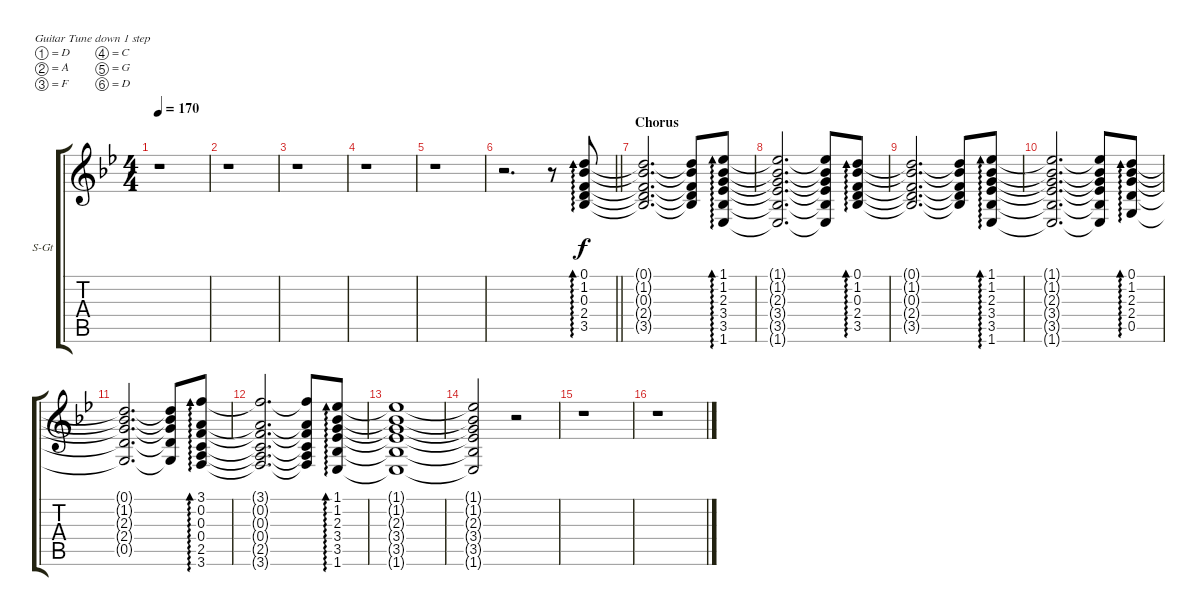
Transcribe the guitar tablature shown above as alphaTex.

\defaultSystemsLayout 4
\bracketExtendMode groupsimilarinstruments
\firstSystemTrackNameOrientation horizontal
\otherSystemsTrackNameOrientation horizontal
\track ("Guitar 6" "S-Gt") {instrument acousticguitarsteel}
\staff {score tabs}
\tuning (D4 A3 F3 C3 G2 D2)
\ts (4 4)
\tempo 170
\clef g2
\scale
0.333333
\ks bb
r.1{dy f} |
\scale
0.333333 r.1 |
\scale
0.333333 r.1 |
\scale
0.333333 r.1 |
\scale
0.333333 r.1 |
\barLineRight lightlight
r.2{d} r.8 (3.5 2.4 0.3 1.2 0.1).8{ad 0} |
\section ("" "Chorus")
(3.5{t} 2.4{t} 0.3{t} 1.2{t} 0.1{t}).2{d} (3.5{t} 2.4{t} 0.3{t} 1.2{t} 0.1{t}).8 (3.5 3.4 2.3 1.2 1.1 1.6).8{ad 0} |
(3.5{t} 3.4{t} 2.3{t} 1.2{t} 1.1{t} 1.6{t}).2{d} (3.5{t} 3.4{t} 2.3{t} 1.2{t} 1.1{t} 1.6{t}).8 (3.5 2.4 0.3 1.2 0.1).8{ad 0} |
(3.5{t} 2.4{t} 0.3{t} 1.2{t} 0.1{t}).2{d} (3.5{t} 2.4{t} 0.3{t} 1.2{t} 0.1{t}).8 (3.5 3.4 2.3 1.2 1.1 1.6).8{ad 0} |
(3.5{t} 3.4{t} 2.3{t} 1.2{t} 1.1{t} 1.6{t}).2{d} (3.5{t} 3.4{t} 2.3{t} 1.2{t} 1.1{t} 1.6{t}).8 (0.5 2.4 2.3 1.2 0.1).8{ad 0} |
(0.5{t} 2.4{t} 2.3{t} 1.2{t} 0.1{t}).2{d} (0.5{t} 2.4{t} 2.3{t} 1.2{t} 0.1{t}).8 (2.5 0.4 0.3 0.2 3.6 3.1).8{ad 0} |
(2.5{t} 0.4{t} 0.3{t} 0.2{t} 3.1{t} 3.6{t}).2{d} (2.5{t} 0.4{t} 0.3{t} 0.2{t} 3.1{t} 3.6{t}).8 (3.5 3.4 2.3 1.2 1.1 1.6).8{ad 0} |
(3.5{t} 3.4{t} 2.3{t} 1.2{t} 1.1{t} 1.6{t}).1 |
(3.5{t} 3.4{t} 2.3{t} 1.2{t} 1.1{t} 1.6{t}).2 r.2 |
r.1 |
r.1
